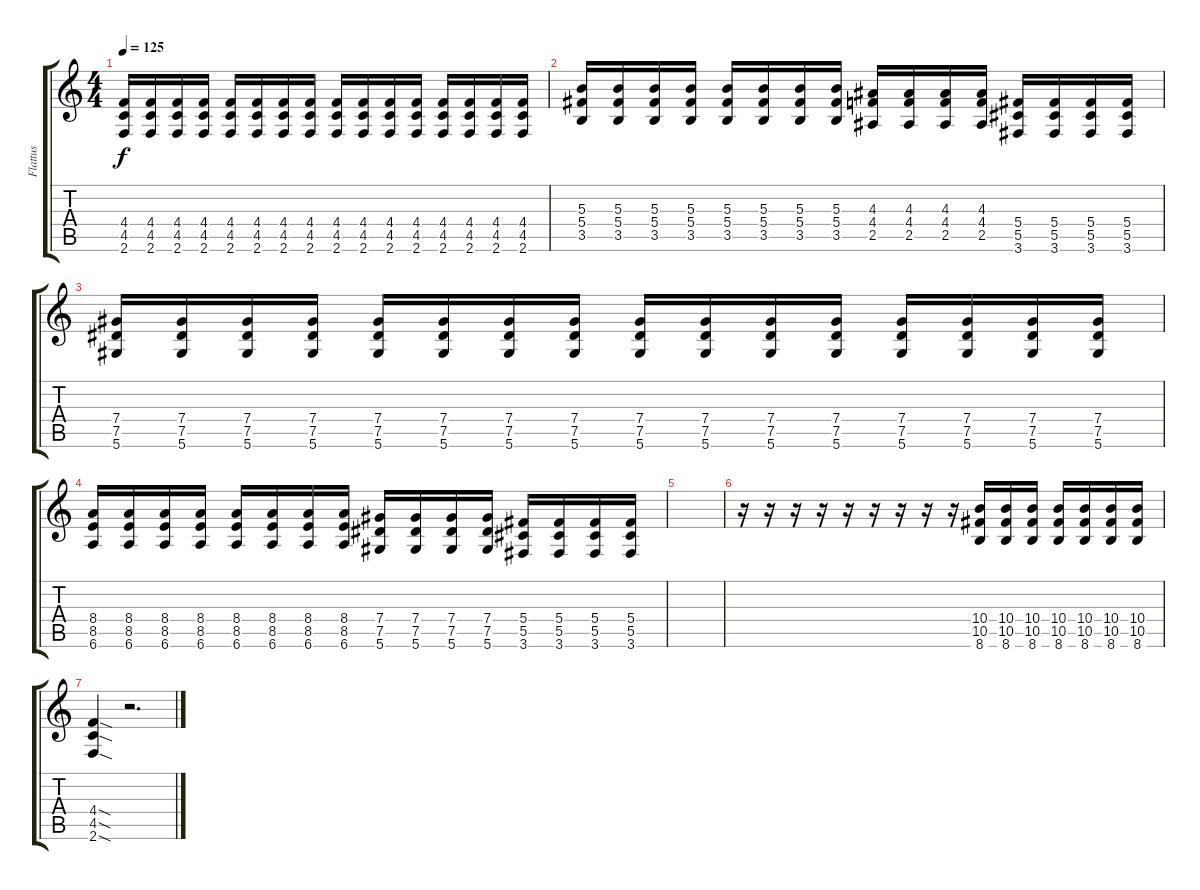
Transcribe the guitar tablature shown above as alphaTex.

\track ("Flattus" "Flattus") {instrument distortionguitar}
\staff {score tabs}
\tuning (Eb4 Bb3 Gb3 Db3 Ab2 Eb2) {hide}
\ts (4 4)
\tempo 125
\clef g2
\ks c
(4.4 4.5 2.6).16{dy f} (4.4 4.5 2.6).16 (4.4 4.5 2.6).16 (4.4 4.5 2.6).16 (4.4 4.5 2.6).16 (4.4 4.5 2.6).16 (4.4 4.5 2.6).16 (4.4 4.5 2.6).16 (4.4 4.5 2.6).16 (4.4 4.5 2.6).16 (4.4 4.5 2.6).16 (4.4 4.5 2.6).16 (4.4 4.5 2.6).16 (4.4 4.5 2.6).16 (4.4 4.5 2.6).16 (4.4 4.5 2.6).16 |
(5.3 5.4 3.5).16 (5.3 5.4 3.5).16 (5.3 5.4 3.5).16 (5.3 5.4 3.5).16 (5.3 5.4 3.5).16 (5.3 5.4 3.5).16 (5.3 5.4 3.5).16 (5.3 5.4 3.5).16 (4.3 4.4 2.5).16 (4.3 4.4 2.5).16 (4.3 4.4 2.5).16 (4.3 4.4 2.5).16 (5.4 5.5 3.6).16 (5.4 5.5 3.6).16 (5.4 5.5 3.6).16 (5.4 5.5 3.6).16 |
(7.4 7.5 5.6).16 (7.4 7.5 5.6).16 (7.4 7.5 5.6).16 (7.4 7.5 5.6).16 (7.4 7.5 5.6).16 (7.4 7.5 5.6).16 (7.4 7.5 5.6).16 (7.4 7.5 5.6).16 (7.4 7.5 5.6).16 (7.4 7.5 5.6).16 (7.4 7.5 5.6).16 (7.4 7.5 5.6).16 (7.4 7.5 5.6).16 (7.4 7.5 5.6).16 (7.4 7.5 5.6).16 (7.4 7.5 5.6).16 |
(8.4 8.5 6.6).16 (8.4 8.5 6.6).16 (8.4 8.5 6.6).16 (8.4 8.5 6.6).16 (8.4 8.5 6.6).16 (8.4 8.5 6.6).16 (8.4 8.5 6.6).16 (8.4 8.5 6.6).16 (7.4 7.5 5.6).16 (7.4 7.5 5.6).16 (7.4 7.5 5.6).16 (7.4 7.5 5.6).16 (5.4 5.5 3.6).16 (5.4 5.5 3.6).16 (5.4 5.5 3.6).16 (5.4 5.5 3.6).16 |
|
r.16 r.16 r.16 r.16 r.16 r.16 r.16 r.16 r.16 (10.4 10.5 8.6).16 (10.4 10.5 8.6).16 (10.4 10.5 8.6).16 (10.4 10.5 8.6).16 (10.4 10.5 8.6).16 (10.4 10.5 8.6).16 (10.4 10.5 8.6).16 |
(4.4{sod} 4.5{sod} 2.6{sod}).4 r.2{d}
